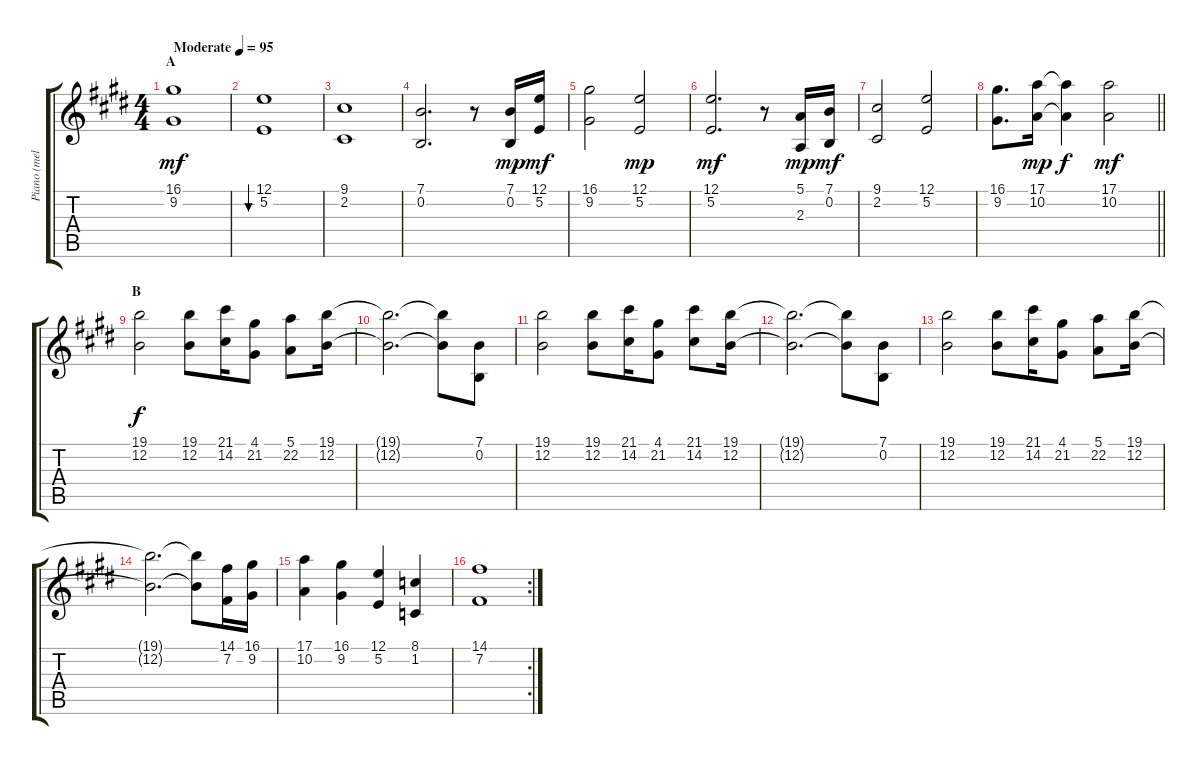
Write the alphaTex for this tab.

\track ("Piano (melody)" "Piano (mel") {instrument acousticgrandpiano}
\staff {score tabs}
\tuning (E4 B3 G3 D3 A2 E2) {hide}
\ts (4 4)
\section ("" "A")
\tempo (95 "Moderate")
\clef g2
\ks e
(16.1 9.2).1{dy mf instrument acousticgrandpiano} |
(12.1 5.2).1{bu 120} |
(9.1 2.2).1 |
(7.1 0.2).2{d} r.8 (7.1 0.2).16{dy mp} (12.1 5.2).16{dy mf} |
(16.1 9.2).2 (12.1 5.2).2{dy mp} |
(12.1 5.2).2{d dy mf} r.8 (5.1 2.3).16{dy mp} (7.1 0.2).16{dy mf} |
(9.1 2.2).2 (12.1 5.2).2 |
\barLineRight lightlight
(16.1 9.2).8{d} (17.1 10.2).16{dy mp} (17.1{t} 10.2{t}).4{dy f} (17.1 10.2).2{dy mf} |
\section ("" "B")
(19.1 12.2).2{dy f} (19.1 12.2).8 (21.1 14.2).16 (4.1 21.2).8 (5.1 22.2).8 (19.1 12.2).16 |
(19.1{t} 12.2{t}).2{d} (19.1{t} 12.2{t}).8 (7.1 0.2).8 |
(19.1 12.2).2 (19.1 12.2).8 (21.1 14.2).16 (4.1 21.2).8 (21.1 14.2).8 (19.1 12.2).16 |
(19.1{t} 12.2{t}).2{d} (19.1{t} 12.2{t}).8 (7.1 0.2).8 |
(19.1 12.2).2 (19.1 12.2).8 (21.1 14.2).16 (4.1 21.2).8 (5.1 22.2).8 (19.1 12.2).16 |
(19.1{t} 12.2{t}).2{d} (19.1{t} 12.2{t}).8 (14.1 7.2).16 (16.1 9.2).16 |
(17.1 10.2).4 (16.1 9.2).4 (12.1 5.2).4 (8.1 1.2).4 |
\rc 2
(14.1 7.2).1
